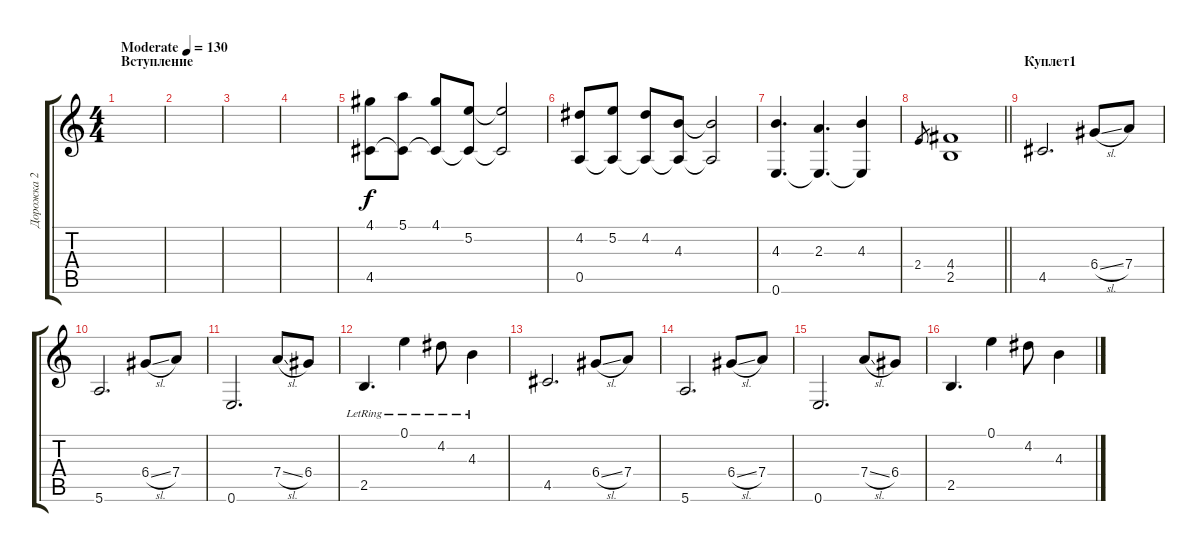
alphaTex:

\track ("Дорожка 2" "Дорожка 2") {instrument overdrivenguitar}
\staff {score tabs}
\tuning (E4 B3 G3 D3 A2 E2) {hide}
\ts (4 4)
\section ("" "Вступление")
\tempo (130 "Moderate")
\clef g2
\ks c
|
|
|
|
(4.1 4.5).8 (5.1 4.5{t}).8 (4.1 4.5{t}).8 (5.2 4.5{t}).8 (5.2{t} 4.5{t}).2 |
(4.2 0.5).8 (5.2 0.5{t}).8 (4.2 0.5{t}).8 (4.3 0.5{t}).8 (4.3{t} 0.5{t}).2 |
(4.3 0.6).4{d} (2.3 0.6{t}).4{d} (4.3 0.6{t}).4 |
\barLineRight lightlight
2.4.8{gr} (4.4 2.5).1 |
\section ("" "Куплет1")
4.5.2{d} 6.4{sl}.8 7.4.8 |
5.6.2{d} 6.4{sl}.8 7.4.8 |
0.6.2{d} 7.4{sl}.8 6.4.8 |
2.5{lr}.4{d} 0.1{lr}.4 4.2{lr}.8 4.3{lr}.4 |
4.5.2{d} 6.4{sl}.8 7.4.8 |
5.6.2{d} 6.4{sl}.8 7.4.8 |
0.6.2{d} 7.4{sl}.8 6.4.8 |
2.5.4{d} 0.1.4 4.2.8 4.3.4
